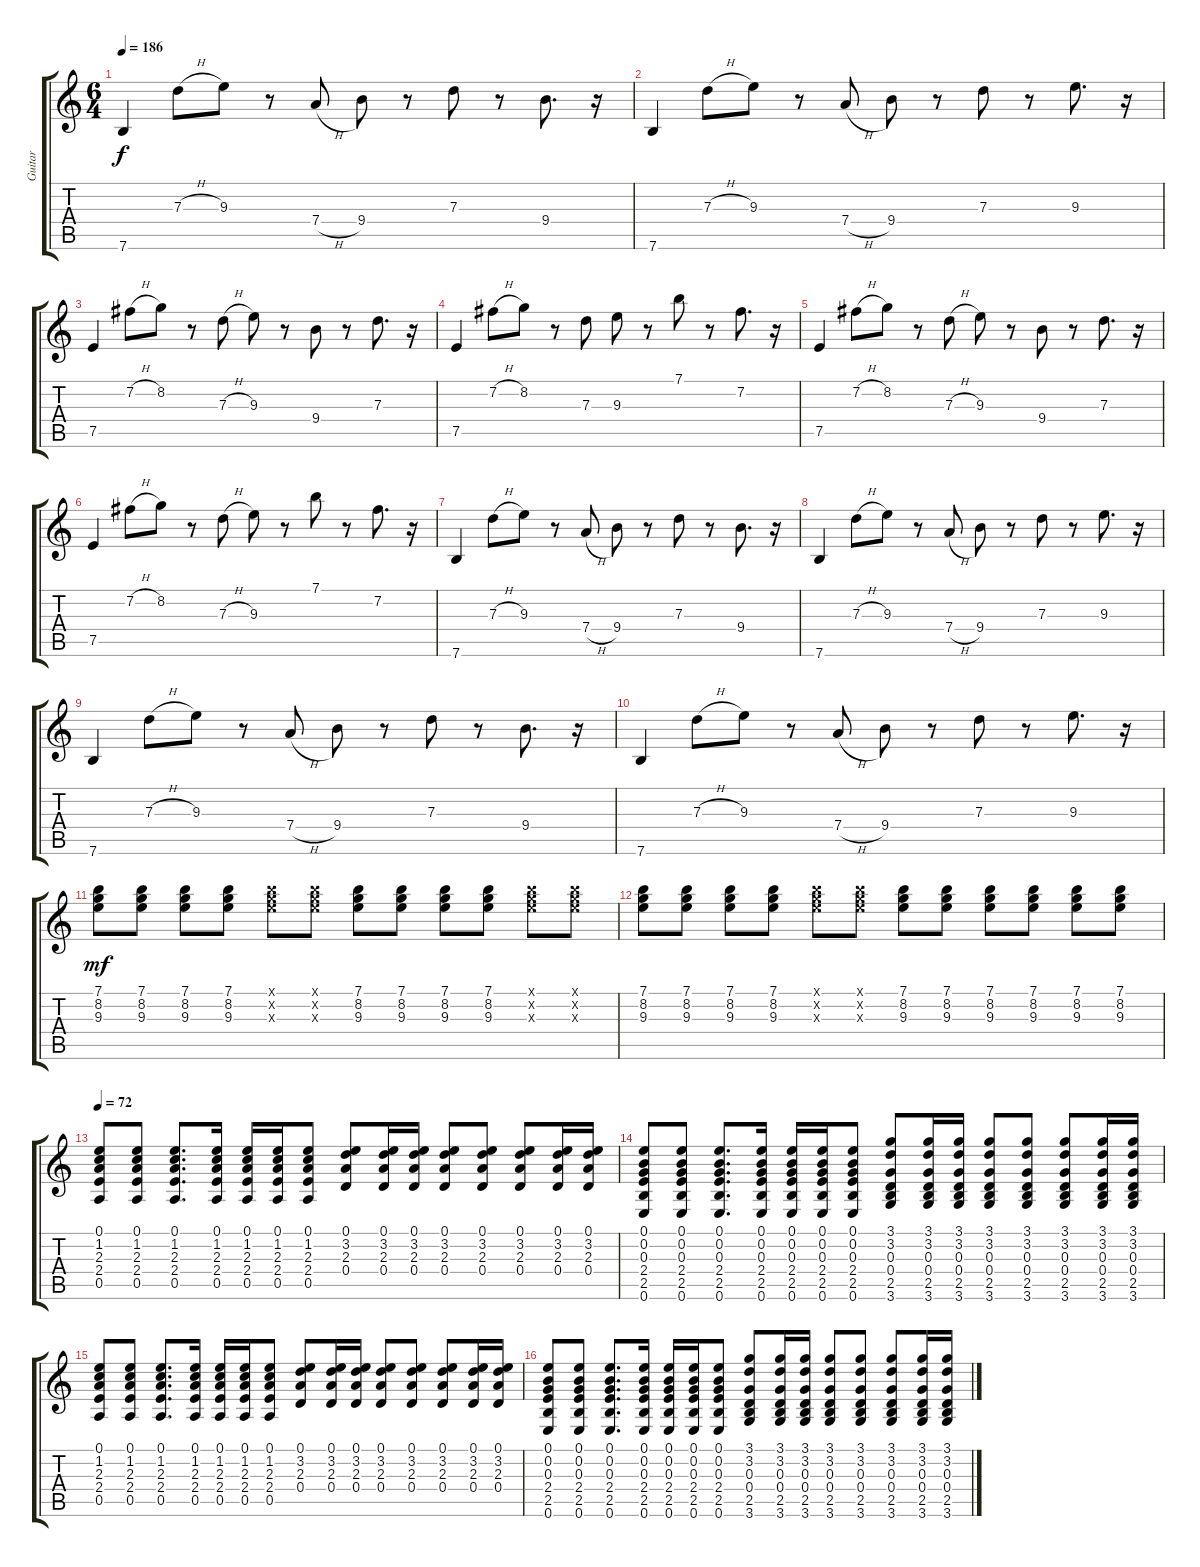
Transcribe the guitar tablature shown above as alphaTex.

\track ("Guitar" "Guitar") {instrument electricguitarclean}
\staff {score tabs}
\tuning (E4 B3 G3 D3 A2 E2) {hide}
\ts (6 4)
\tempo 186
\clef g2
\ks c
7.6.4{dy f} 7.3{h}.8 9.3.8 r.8 7.4{h}.8 9.4.8 r.8 7.3.8 r.8 9.4.8{d} r.16 |
7.6.4 7.3{h}.8 9.3.8 r.8 7.4{h}.8 9.4.8 r.8 7.3.8 r.8 9.3.8{d} r.16 |
7.5.4 7.2{h}.8 8.2.8 r.8 7.3{h}.8 9.3.8 r.8 9.4.8 r.8 7.3.8{d} r.16 |
7.5.4 7.2{h}.8 8.2.8 r.8 7.3.8 9.3.8 r.8 7.1.8 r.8 7.2.8{d} r.16 |
7.5.4 7.2{h}.8 8.2.8 r.8 7.3{h}.8 9.3.8 r.8 9.4.8 r.8 7.3.8{d} r.16 |
7.5.4 7.2{h}.8 8.2.8 r.8 7.3{h}.8 9.3.8 r.8 7.1.8 r.8 7.2.8{d} r.16 |
7.6.4 7.3{h}.8 9.3.8 r.8 7.4{h}.8 9.4.8 r.8 7.3.8 r.8 9.4.8{d} r.16 |
7.6.4 7.3{h}.8 9.3.8 r.8 7.4{h}.8 9.4.8 r.8 7.3.8 r.8 9.3.8{d} r.16 |
7.6.4 7.3{h}.8 9.3.8 r.8 7.4{h}.8 9.4.8 r.8 7.3.8 r.8 9.4.8{d} r.16 |
7.6.4 7.3{h}.8 9.3.8 r.8 7.4{h}.8 9.4.8 r.8 7.3.8 r.8 9.3.8{d} r.16 |
(7.1 8.2 9.3).8{dy mf} (7.1 8.2 9.3).8 (7.1 8.2 9.3).8 (7.1 8.2 9.3).8 (7.1{x} 8.2{x} 9.3{x}).8 (7.1{x} 8.2{x} 9.3{x}).8 (7.1 8.2 9.3).8 (7.1 8.2 9.3).8 (7.1 8.2 9.3).8 (7.1 8.2 9.3).8 (7.1{x} 8.2{x} 9.3{x}).8 (7.1{x} 8.2{x} 9.3{x}).8 |
(7.1 8.2 9.3).8 (7.1 8.2 9.3).8 (7.1 8.2 9.3).8 (7.1 8.2 9.3).8 (7.1{x} 8.2{x} 9.3{x}).8 (7.1{x} 8.2{x} 9.3{x}).8 (7.1 8.2 9.3).8 (7.1 8.2 9.3).8 (7.1 8.2 9.3).8 (7.1 8.2 9.3).8 (7.1 8.2 9.3).8 (7.1 8.2 9.3).8 |
\tempo 72
(0.1 1.2 2.3 2.4 0.5).8 (0.1 1.2 2.3 2.4 0.5).8 (0.1 1.2 2.3 2.4 0.5).8{d} (0.1 1.2 2.3 2.4 0.5).16 (0.1 1.2 2.3 2.4 0.5).16 (0.1 1.2 2.3 2.4 0.5).16 (0.1 1.2 2.3 2.4 0.5).8 (0.1 3.2 2.3 0.4).8 (0.1 3.2 2.3 0.4).16 (0.1 3.2 2.3 0.4).16 (0.1 3.2 2.3 0.4).8 (0.1 3.2 2.3 0.4).8 (0.1 3.2 2.3 0.4).8 (0.1 3.2 2.3 0.4).16 (0.1 3.2 2.3 0.4).16 |
(0.1 0.2 0.3 2.4 2.5 0.6).8 (0.1 0.2 0.3 2.4 2.5 0.6).8 (0.1 0.2 0.3 2.4 2.5 0.6).8{d} (0.1 0.2 0.3 2.4 2.5 0.6).16 (0.1 0.2 0.3 2.4 2.5 0.6).16 (0.1 0.2 0.3 2.4 2.5 0.6).16 (0.1 0.2 0.3 2.4 2.5 0.6).8 (3.1 3.2 0.3 0.4 2.5 3.6).8 (3.1 3.2 0.3 0.4 2.5 3.6).16 (3.1 3.2 0.3 0.4 2.5 3.6).16 (3.1 3.2 0.3 0.4 2.5 3.6).8 (3.1 3.2 0.3 0.4 2.5 3.6).8 (3.1 3.2 0.3 0.4 2.5 3.6).8 (3.1 3.2 0.3 0.4 2.5 3.6).16 (3.1 3.2 0.3 0.4 2.5 3.6).16 |
(0.1 1.2 2.3 2.4 0.5).8 (0.1 1.2 2.3 2.4 0.5).8 (0.1 1.2 2.3 2.4 0.5).8{d} (0.1 1.2 2.3 2.4 0.5).16 (0.1 1.2 2.3 2.4 0.5).16 (0.1 1.2 2.3 2.4 0.5).16 (0.1 1.2 2.3 2.4 0.5).8 (0.1 3.2 2.3 0.4).8 (0.1 3.2 2.3 0.4).16 (0.1 3.2 2.3 0.4).16 (0.1 3.2 2.3 0.4).8 (0.1 3.2 2.3 0.4).8 (0.1 3.2 2.3 0.4).8 (0.1 3.2 2.3 0.4).16 (0.1 3.2 2.3 0.4).16 |
(0.1 0.2 0.3 2.4 2.5 0.6).8 (0.1 0.2 0.3 2.4 2.5 0.6).8 (0.1 0.2 0.3 2.4 2.5 0.6).8{d} (0.1 0.2 0.3 2.4 2.5 0.6).16 (0.1 0.2 0.3 2.4 2.5 0.6).16 (0.1 0.2 0.3 2.4 2.5 0.6).16 (0.1 0.2 0.3 2.4 2.5 0.6).8 (3.1 3.2 0.3 0.4 2.5 3.6).8 (3.1 3.2 0.3 0.4 2.5 3.6).16 (3.1 3.2 0.3 0.4 2.5 3.6).16 (3.1 3.2 0.3 0.4 2.5 3.6).8 (3.1 3.2 0.3 0.4 2.5 3.6).8 (3.1 3.2 0.3 0.4 2.5 3.6).8 (3.1 3.2 0.3 0.4 2.5 3.6).16 (3.1 3.2 0.3 0.4 2.5 3.6).16
